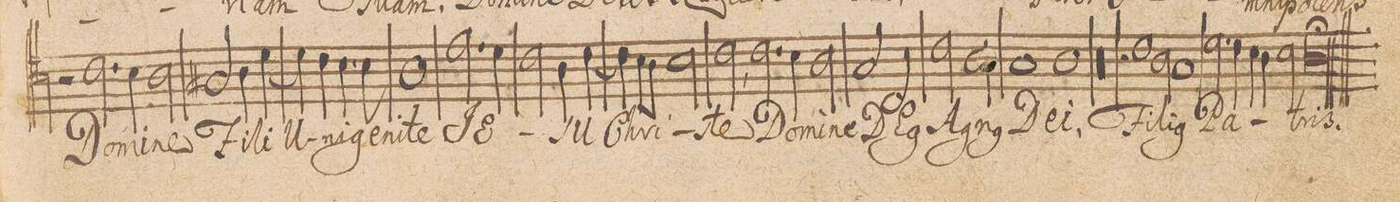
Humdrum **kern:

**kern	**text
*I"TENOR.	*
*clefC4	*
*k[]	*
*met(C|)	*
*M2/1	*
2r	.
2.c\	Do-
4B\	-mi-
2A\	-ne
=30-	=30-
2G#X/	Fi-
4A\	-li
[<4d\	U-
4d\]	.
4c\	-ni-
4.B\	-ge-
8B\	-ni-
=31-	=31-
1A	-te
2.e\	JE-
4d\	.
=32-	=32-
2c\	.
4A\	.
[<4c\	-SU
4c\]	.
8B\L	Chri-
8A\J	.
2B\	.
=33-	=33-
2c,\	-ste
2.c\	Do-
4B\	-mi-
2A\	-ne
=34-	=34-
2Gny/	DE-
2C/	-(us)
2c\	A-
2A\	-gn(us)
=35-	=35-
1G	De-
1A	-i,
=36-	=36-
00r	.
=37-	=37-
=38-	=38-
2r	.
1c	Fi-
2A\	-li-
=39-	=39-
1G	-(us)
2.d\	Pa-
4c\	.
=40-	=40-
4B\	.
4A\	.
2B\	.
1Al;	-tris.
=41||	=41||
*M2/1	*
*met(C|)	*
*-	*-
